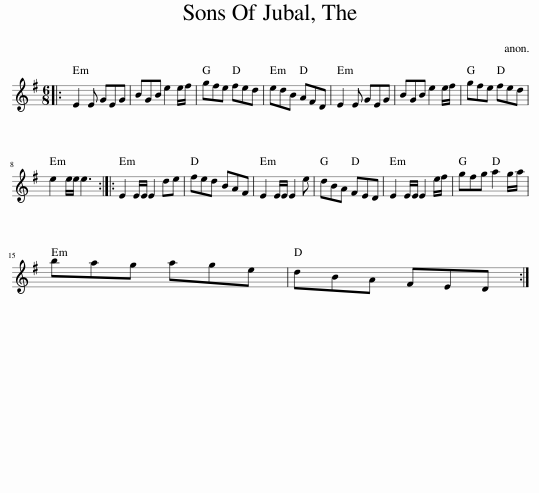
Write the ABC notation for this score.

X:1
L:1/8
M:6/8
I:linebreak $
K:Emin
V:1 treble
V:1
|: E2 E GEG | BGB e2 e/f/ | gfe fed | edB AFD | E2 E GEG | %5
 BGB e2 e/f/ | gfe fed |$ e2 e/e/ e3 :: E2 E/E/ E2 de | fed BAF | %10
 E2 E/E/ E2 e | dBA FED | E2 E/E/ E2 e/f/ | gfg a2 g/a/ |$ bag age | %15
 dBA FED :| %16
